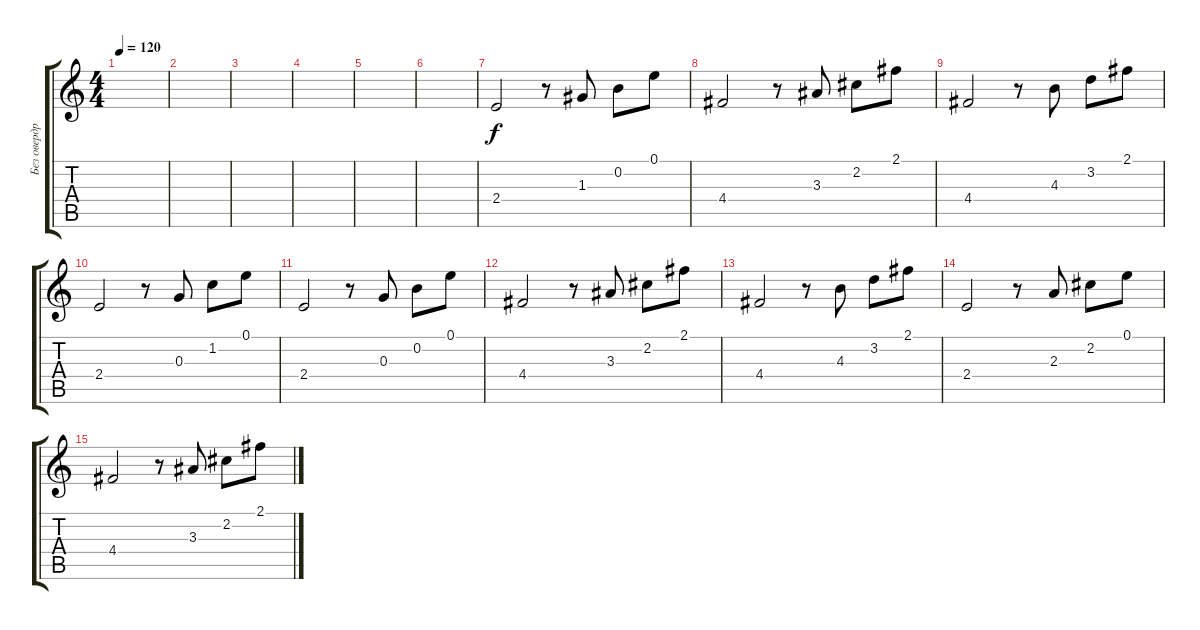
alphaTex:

\track ("Без овердрайва" "Без овердр") {instrument acousticguitarsteel}
\staff {score tabs}
\tuning (E4 B3 G3 D3 A2 E2) {hide}
\ts (4 4)
\tempo 120
\clef g2
\ks c
|
|
|
|
|
|
2.4.2 r.8 1.3.8 0.2.8 0.1.8 |
4.4.2 r.8 3.3.8 2.2.8 2.1.8 |
4.4.2 r.8 4.3.8 3.2.8 2.1.8 |
2.4.2 r.8 0.3.8 1.2.8 0.1.8 |
2.4.2 r.8 0.3.8 0.2.8 0.1.8 |
4.4.2 r.8 3.3.8 2.2.8 2.1.8 |
4.4.2 r.8 4.3.8 3.2.8 2.1.8 |
2.4.2 r.8 2.3.8 2.2.8 0.1.8 |
4.4.2 r.8 3.3.8 2.2.8 2.1.8
